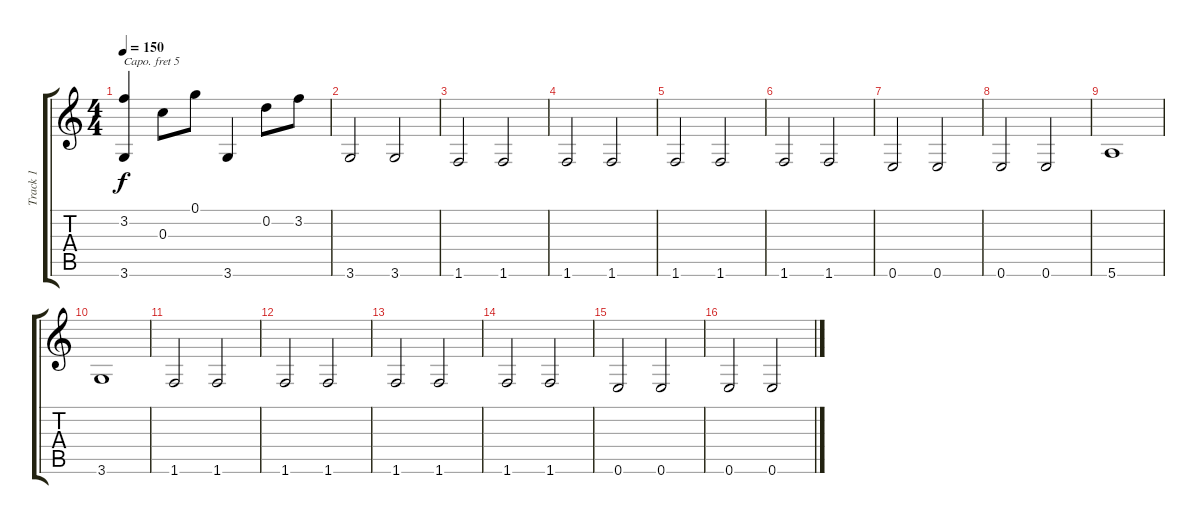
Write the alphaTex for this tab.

\track ("Track 1" "Track 1") {instrument acousticguitarsteel}
\staff {score tabs}
\capo 5
\tuning (D4 A3 G3 D3 G2 B1) {hide}
\ts (4 4)
\tempo 150
\clef g2
\ks c
(3.2 3.6).4{dy f} 0.3.8 0.1.8 3.6.4 0.2.8 3.2.8 |
3.6.2 3.6.2 |
1.6.2 1.6.2 |
1.6.2 1.6.2 |
1.6.2 1.6.2 |
1.6.2 1.6.2 |
0.6.2 0.6.2 |
0.6.2 0.6.2 |
5.6.1 |
3.6.1 |
1.6.2 1.6.2 |
1.6.2 1.6.2 |
1.6.2 1.6.2 |
1.6.2 1.6.2 |
0.6.2 0.6.2 |
0.6.2 0.6.2
